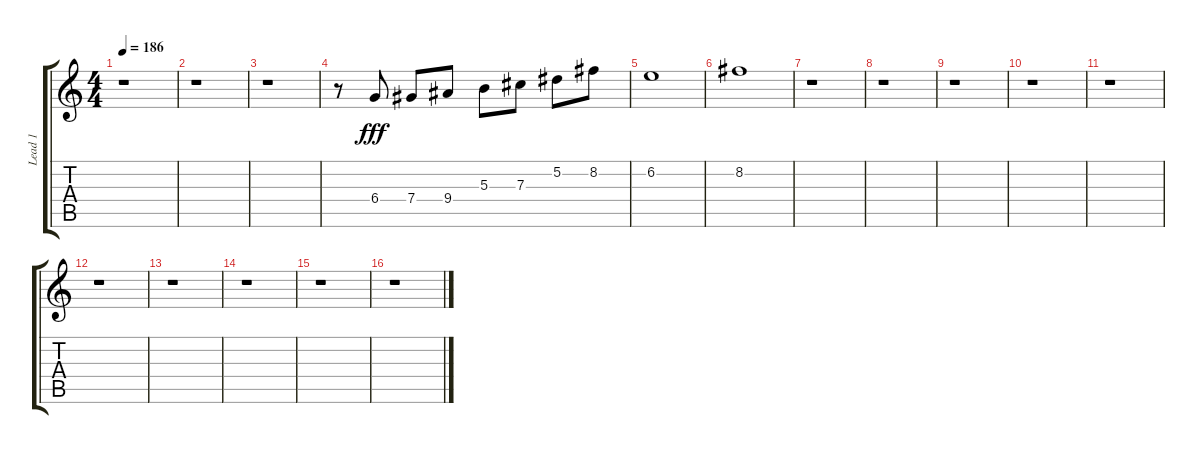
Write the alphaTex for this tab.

\track ("Lead 1" "Lead 1") {instrument distortionguitar}
\staff {score tabs}
\tuning (Eb4 Bb3 Gb3 Db3 Ab2 Eb2) {hide}
\ts (4 4)
\tempo 186
\clef g2
\ks c
r.1{dy f} |
r.1 |
r.1 |
r.8 6.4.8{dy fff} 7.4.8 9.4.8 5.3.8 7.3.8 5.2.8 8.2.8 |
6.2.1 |
8.2.1 |
r.1 |
r.1 |
r.1 |
r.1 |
r.1 |
r.1 |
r.1 |
r.1 |
r.1 |
r.1
